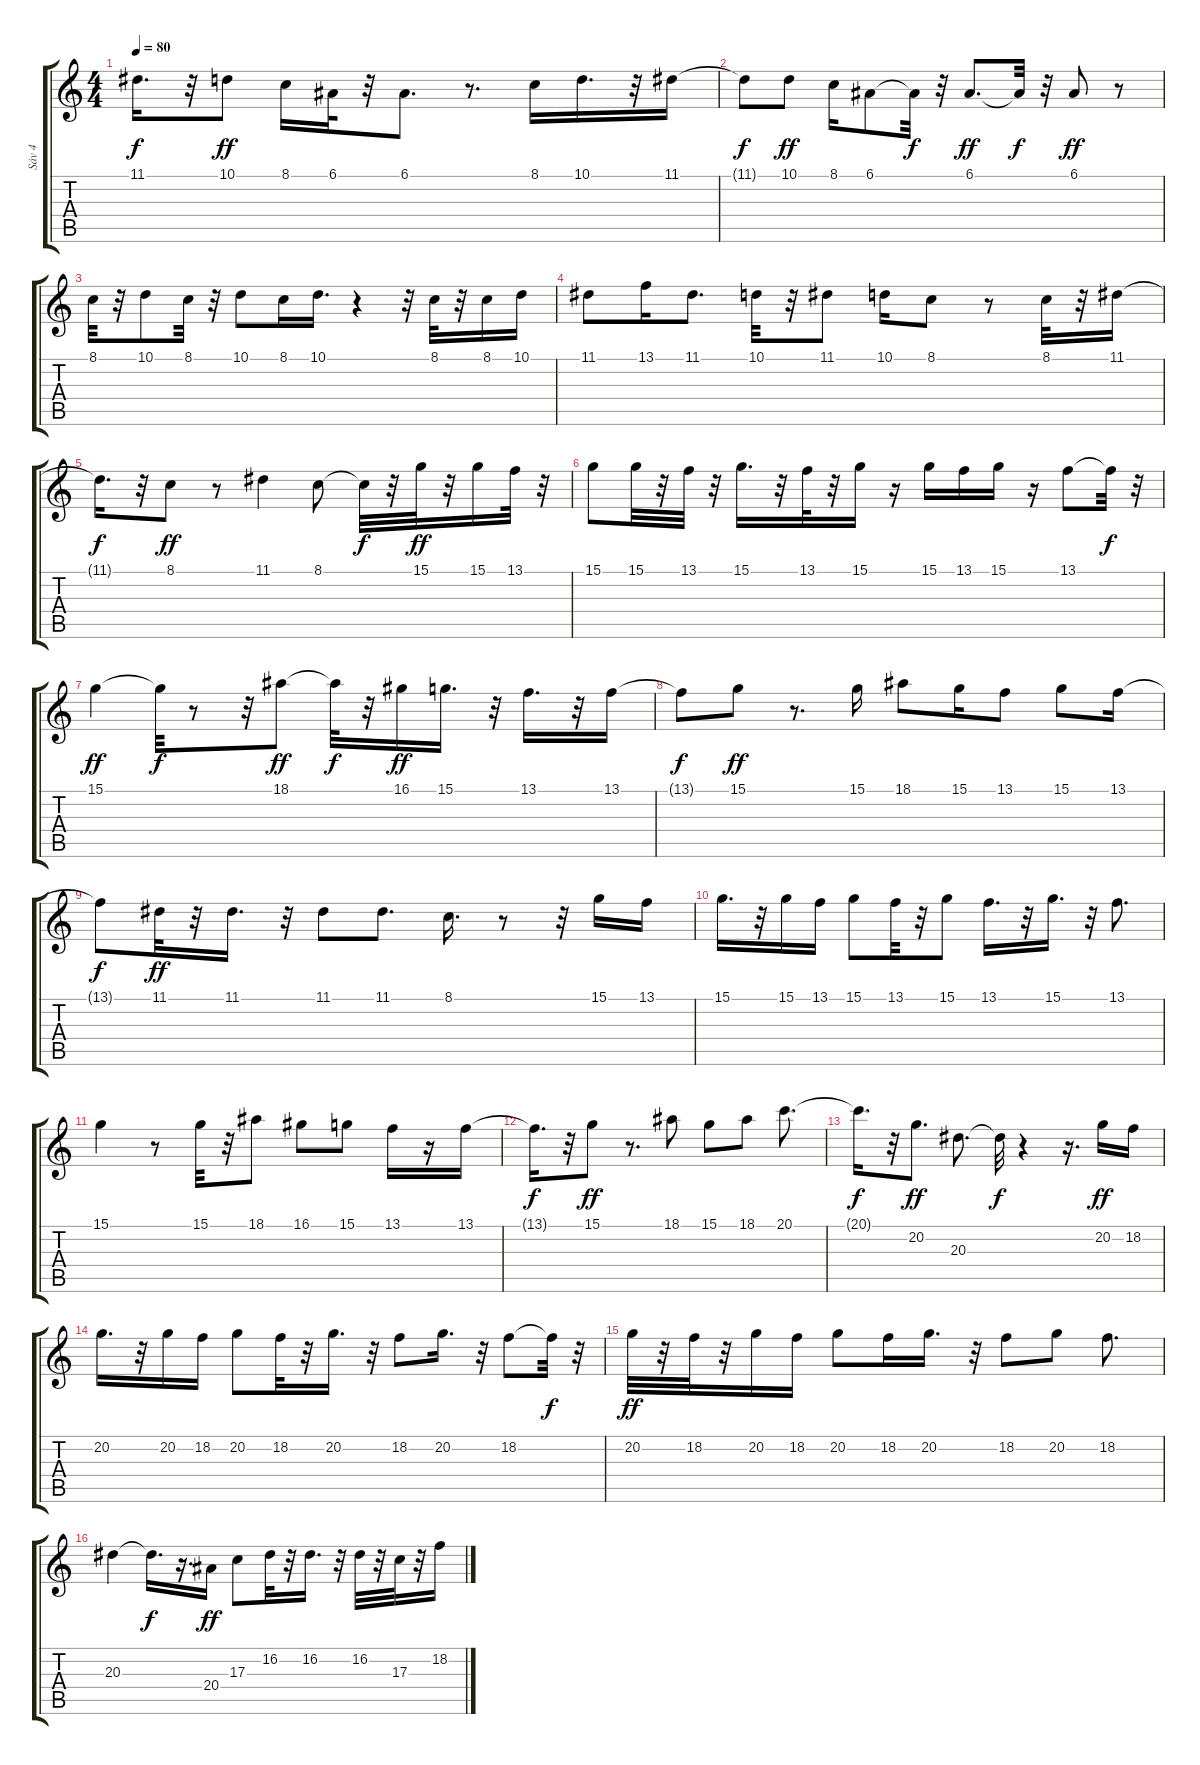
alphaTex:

\track ("Sáv 4" "Sáv 4") {instrument flute}
\staff {score tabs}
\tuning (E4 B3 G3 D3 A2 E2) {hide}
\ts (4 4)
\tempo 80
\clef g2
\ks c
11.1{t}.16{d dy f} r.32 10.1.8{dy ff} 8.1.16 6.1.32 r.32 6.1.8{d} r.8{d} 8.1.16 10.1.16{d} r.32 11.1.16 |
11.1{t}.8{dy f} 10.1.8{dy ff} 8.1.16 6.1.8 6.1{t}.32{dy f} r.32 6.1.8{d dy ff} 6.1{t}.32{dy f} r.32 6.1.8{dy ff} r.8 |
8.1.32 r.32 10.1.8 8.1.32 r.32 10.1.8 8.1.16 10.1.16{d} r.4 r.32 8.1.32 r.32 8.1.16 10.1.16 |
11.1.8 13.1.16 11.1.8{d} 10.1.32 r.32 11.1.8 10.1.16 8.1.8 r.8 8.1.32 r.32 11.1.16 |
11.1{t}.16{d dy f} r.32 8.1.8{dy ff} r.8 11.1.4 8.1.8 8.1{t}.32{dy f} r.32 15.1.32{dy ff} r.32 15.1.16 13.1.32 r.32 |
15.1.8 15.1.32 r.32 13.1.32 r.32 15.1.16{d} r.32 13.1.32 r.32 15.1.16 r.16 15.1.16 13.1.16 15.1.16 r.16 13.1.8 13.1{t}.32{dy f} r.32 |
15.1.4{dy ff} 15.1{t}.32{dy f} r.8 r.32 18.1.8{dy ff} 18.1{t}.32{dy f} r.32 16.1.16{dy ff} 15.1.16{d} r.32 13.1.16{d} r.32 13.1.16 |
13.1{t}.8{dy f} 15.1.8{dy ff} r.8{d} 15.1.16 18.1.8 15.1.16 13.1.8 15.1.8 13.1.16 |
13.1{t}.8{dy f} 11.1.32{dy ff} r.32 11.1.16{d} r.32 11.1.8 11.1.8{d} 8.1.16{d} r.8 r.32 15.1.16 13.1.16 |
15.1.16{d} r.32 15.1.16 13.1.16 15.1.8 13.1.32 r.32 15.1.8 13.1.16{d} r.32 15.1.16{d} r.32 13.1.8{d} |
15.1.4 r.8 15.1.32 r.32 18.1.8 16.1.8 15.1.8 13.1.16 r.16 13.1.16 |
13.1{t}.16{d dy f} r.32 15.1.8{dy ff} r.8{d} 18.1.8 15.1.8 18.1.8 20.1.8{d} |
20.1{t}.16{d dy f} r.32 20.2.8{d dy ff} 20.3.8{d} 20.3{t}.32{dy f} r.4 r.16{d} 20.2.16{dy ff} 18.2.16 |
20.2.16{d} r.32 20.2.16 18.2.16 20.2.8 18.2.32 r.32 20.2.16{d} r.32 18.2.8 20.2.16{d} r.32 18.2.8 18.2{t}.32{dy f} r.32 |
20.2.32{dy ff} r.32 18.2.32 r.32 20.2.16 18.2.16 20.2.8 18.2.16 20.2.16{d} r.32 18.2.8 20.2.8 18.2.8{d} |
20.3.4 20.3{t}.16{d dy f} r.16{d} 20.4.16{dy ff} 17.3.8 16.2.32 r.32 16.2.16{d} r.32 16.2.32 r.32 17.3.32 r.32 18.2.16
